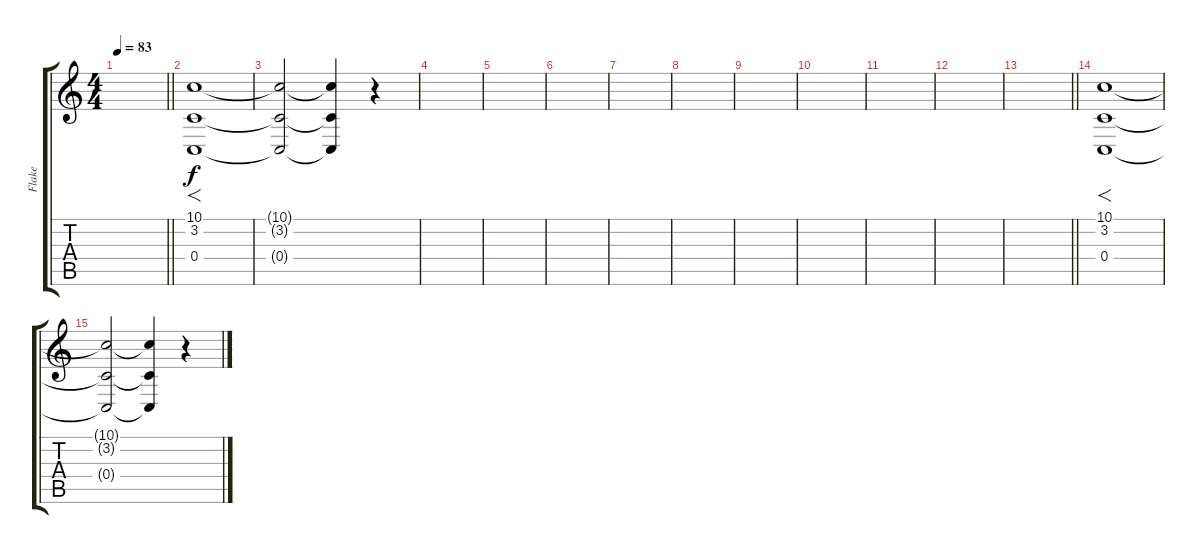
\track ("Flake" "Flake") {instrument pad8sweep}
\staff {score tabs}
\tuning (D4 A3 F3 C3 G2 C2) {hide}
\ts (4 4)
\tempo 83
\clef g2
\barLineRight lightlight
\ks c
|
(10.1 3.2 0.4).1{f} |
(10.1{t} 3.2{t} 0.4{t}).2 (10.1{t} 3.2{t} 0.4{t}).4 r.4{volume 0} |
|
|
|
|
|
|
|
|
|
\barLineRight lightlight
|
(10.1 3.2 0.4).1{f} |
(10.1{t} 3.2{t} 0.4{t}).2 (10.1{t} 3.2{t} 0.4{t}).4 r.4{volume 0}
